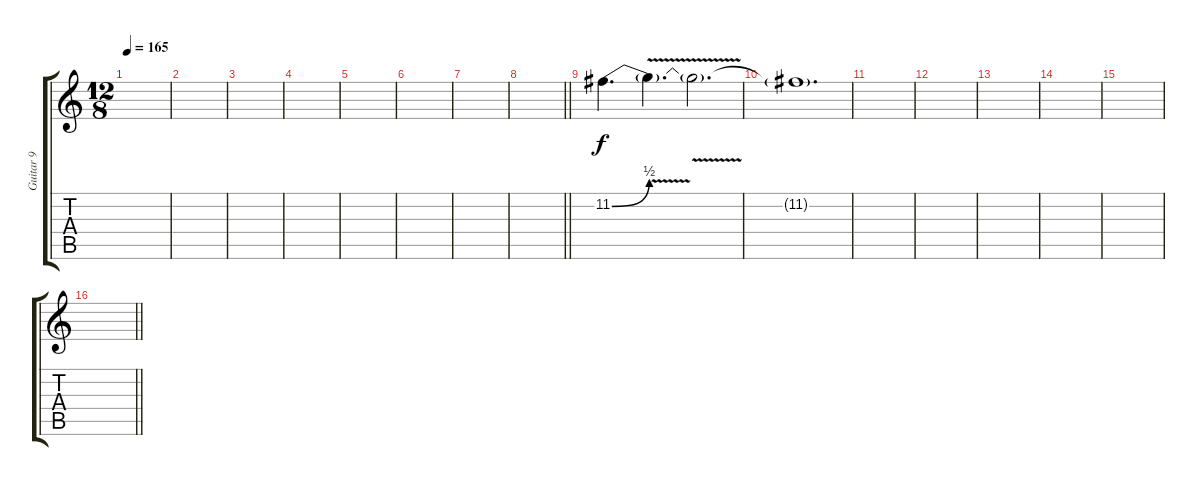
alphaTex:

\track ("Guitar 9" "Guitar 9") {instrument distortionguitar}
\staff {score tabs}
\tuning (C4 G3 Eb3 Bb2 F2 C2) {hide}
\ts (12 8)
\section ("" "")
\tempo 165
\clef g2
\ks c
|
|
|
|
|
|
|
\barLineRight lightlight
|
\section ("" "")
11.2{be (bend 0 0 60 2)}.4{d} 11.2{v t}.4{d dy f} 11.2{t}.2{d} |
11.2{t}.1{d} |
|
|
|
|
|
\barLineRight lightlight
